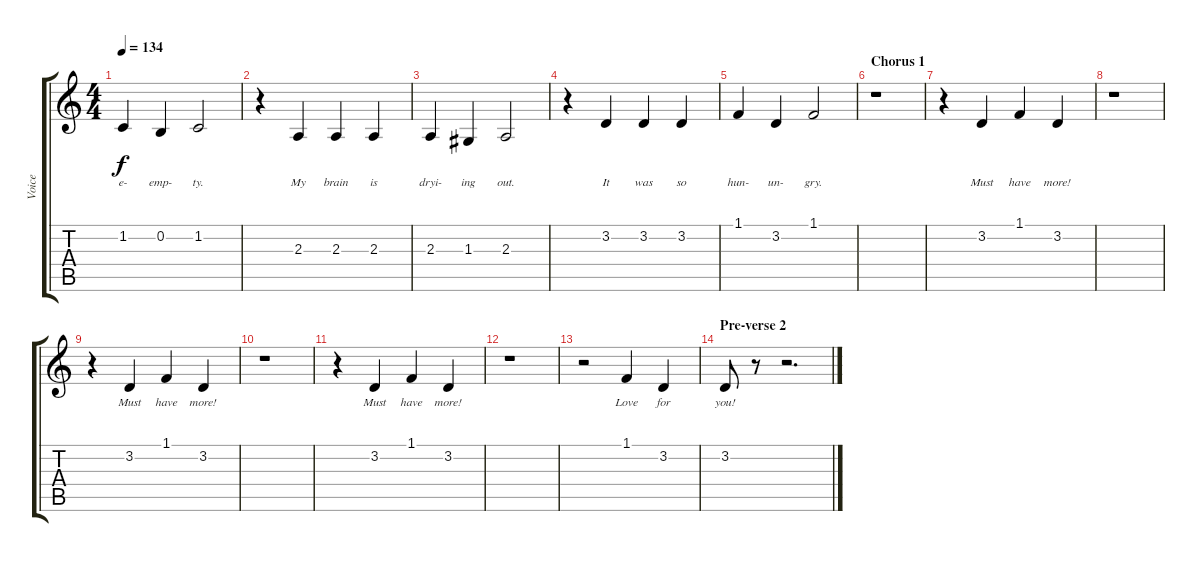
\track ("Voice" "Voice") {instrument clarinet}
\staff {score tabs}
\tuning (E4 B3 G3 D3 A2 E2) {hide}
\ts (4 4)
\tempo 134
\clef g2
\ks c
1.2.4{lyrics (0 "e-") lyrics (1 "") lyrics (2 "") lyrics (3 "") lyrics (4 "") dy f} 0.2.4{lyrics (0 "emp-") lyrics (1 "") lyrics (2 "") lyrics (3 "") lyrics (4 "")} 1.2.2{lyrics (0 "ty.") lyrics (1 "") lyrics (2 "") lyrics (3 "") lyrics (4 "")} |
r.4 2.3.4{lyrics (0 "My") lyrics (1 "") lyrics (2 "") lyrics (3 "") lyrics (4 "")} 2.3.4{lyrics (0 "brain") lyrics (1 "") lyrics (2 "") lyrics (3 "") lyrics (4 "")} 2.3.4{lyrics (0 "is") lyrics (1 "") lyrics (2 "") lyrics (3 "") lyrics (4 "")} |
2.3.4{lyrics (0 "dryi-") lyrics (1 "") lyrics (2 "") lyrics (3 "") lyrics (4 "")} 1.3.4{lyrics (0 "ing") lyrics (1 "") lyrics (2 "") lyrics (3 "") lyrics (4 "")} 2.3.2{lyrics (0 "out.") lyrics (1 "") lyrics (2 "") lyrics (3 "") lyrics (4 "")} |
r.4 3.2.4{lyrics (0 "It") lyrics (1 "") lyrics (2 "") lyrics (3 "") lyrics (4 "")} 3.2.4{lyrics (0 "was") lyrics (1 "") lyrics (2 "") lyrics (3 "") lyrics (4 "")} 3.2.4{lyrics (0 "so") lyrics (1 "") lyrics (2 "") lyrics (3 "") lyrics (4 "")} |
1.1.4{lyrics (0 "hun-") lyrics (1 "") lyrics (2 "") lyrics (3 "") lyrics (4 "")} 3.2.4{lyrics (0 "un-") lyrics (1 "") lyrics (2 "") lyrics (3 "") lyrics (4 "")} 1.1.2{lyrics (0 "gry.") lyrics (1 "") lyrics (2 "") lyrics (3 "") lyrics (4 "")} |
\section ("" "Chorus 1")
r.1 |
r.4 3.2.4{lyrics (0 "Must") lyrics (1 "") lyrics (2 "") lyrics (3 "") lyrics (4 "")} 1.1.4{lyrics (0 "have") lyrics (1 "") lyrics (2 "") lyrics (3 "") lyrics (4 "")} 3.2.4{lyrics (0 "more!") lyrics (1 "") lyrics (2 "") lyrics (3 "") lyrics (4 "")} |
r.1 |
r.4 3.2.4{lyrics (0 "Must") lyrics (1 "") lyrics (2 "") lyrics (3 "") lyrics (4 "")} 1.1.4{lyrics (0 "have") lyrics (1 "") lyrics (2 "") lyrics (3 "") lyrics (4 "")} 3.2.4{lyrics (0 "more!") lyrics (1 "") lyrics (2 "") lyrics (3 "") lyrics (4 "")} |
r.1 |
r.4 3.2.4{lyrics (0 "Must") lyrics (1 "") lyrics (2 "") lyrics (3 "") lyrics (4 "")} 1.1.4{lyrics (0 "have") lyrics (1 "") lyrics (2 "") lyrics (3 "") lyrics (4 "")} 3.2.4{lyrics (0 "more!") lyrics (1 "") lyrics (2 "") lyrics (3 "") lyrics (4 "")} |
r.1 |
r.2 1.1.4{lyrics (0 "Love") lyrics (1 "") lyrics (2 "") lyrics (3 "") lyrics (4 "")} 3.2.4{lyrics (0 "for") lyrics (1 "") lyrics (2 "") lyrics (3 "") lyrics (4 "")} |
\section ("" "Pre-verse 2")
3.2.8{lyrics (0 "you!") lyrics (1 "") lyrics (2 "") lyrics (3 "") lyrics (4 "")} r.8 r.2{d}
